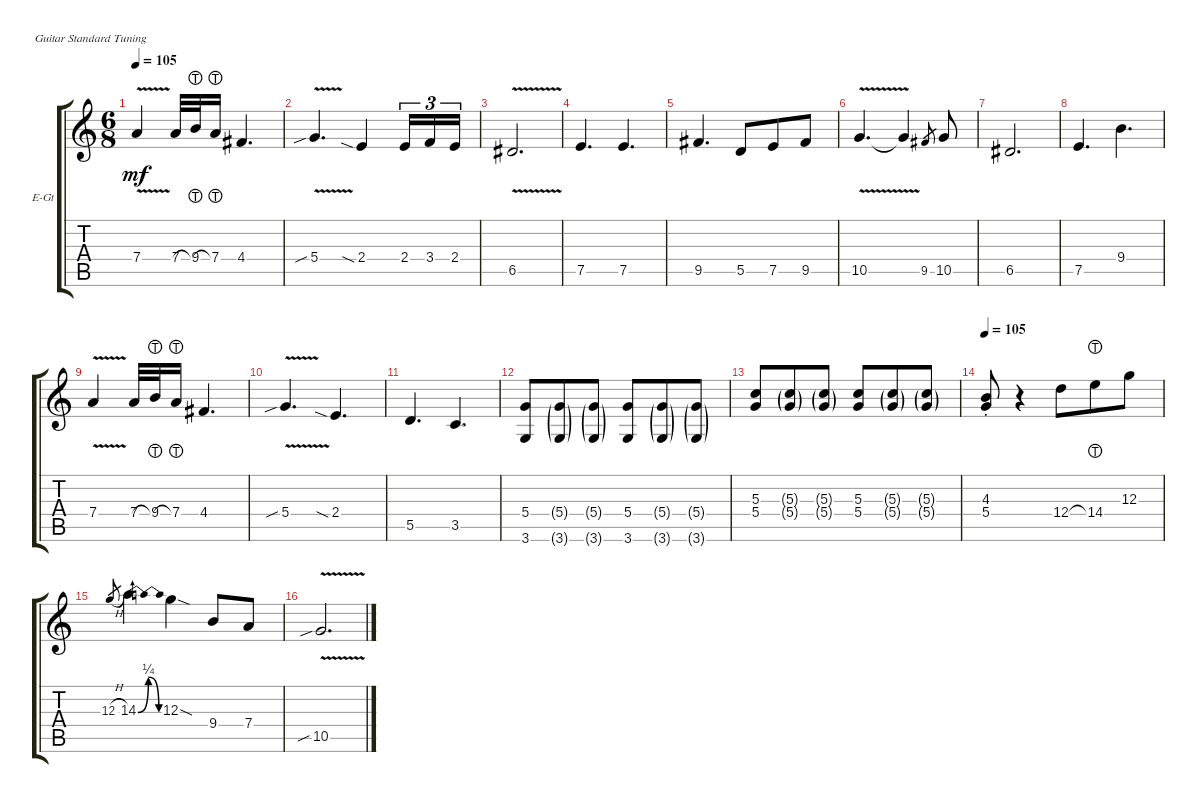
\defaultSystemsLayout 4
\bracketExtendMode groupsimilarinstruments
\firstSystemTrackNameOrientation horizontal
\otherSystemsTrackNameOrientation horizontal
\track ("Solo" "E-Gt") {instrument electricguitarclean}
\staff {score tabs}
\tuning (E4 B3 G3 D3 A2 E2)
\ts (6 8)
\tempo 105
\clef g2
\scale
0.333333
\ks c
7.4{v}.4{dy mf} 7.4.32 9.4{lht}.32 7.4{lht}.16 4.4.4{d} |
\scale
0.333333 5.4{v sib}.4{d} 2.4{sia}.4 2.4.16{tu (3 2)} 3.4.16{tu (3 2)} 2.4.16{tu (3 2)} |
\scale
0.333333 6.5{v}.2{d} |
\scale
0.333333 7.5.4{d} 7.5.4{d} |
\scale
0.333333 9.5.4{d} 5.5.8 7.5.8 9.5.8 |
\scale
0.333333 10.5{v}.4{d} 10.5{t}.4 9.5.8{gr} 10.5.8 |
\scale
0.333333 6.5.2{d} |
\scale
0.333333 7.5.4{d} 9.4.4{d} |
\scale
0.333333 7.4{v}.4 7.4.32 9.4{lht}.32 7.4{lht}.16 4.4.4{d} |
\scale
0.333333 5.4{v sib}.4{d} 2.4{sia}.4{d} |
\scale
0.333333 5.5.4{d} 3.5.4{d} |
\scale
0.333333 (5.4 3.6).8 (5.4{g} 3.6{g}).8 (5.4{g} 3.6{g}).8 (5.4 3.6).8 (5.4{g} 3.6{g}).8 (5.4{g} 3.6{g}).8 |
\scale
0.333333 (5.4 5.3).8 (5.4{g} 5.3{g}).8 (5.4{g} 5.3{g}).8 (5.4 5.3).8 (5.4{g} 5.3{g}).8 (5.4{g} 5.3{g}).8 |
\tempo 105
\scale
0.333333 (4.3{st} 5.4{st}).8 r.4 12.4.8 14.4{lht}.8 12.3.8 |
12.3{h}.8{gr} 14.3{be (bendrelease 0 0 9 1 16.2 1 25.2 0)}.4 12.3{sod}.4 9.4.8 7.4.8 |
10.5{v sib}.2{d}
